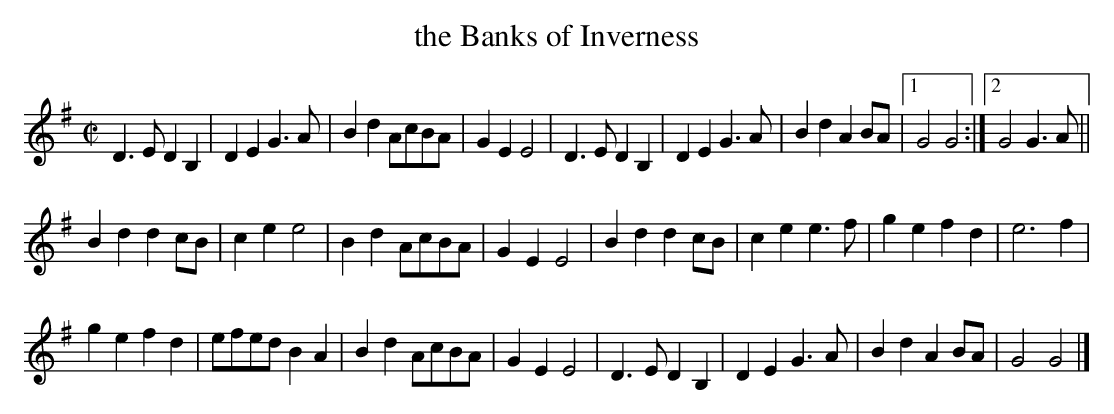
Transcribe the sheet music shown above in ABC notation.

X:1
T: the Banks of Inverness
M: C|
L: 1/4
K: G
D>EDB, | DEG>A | BdA/c/B/A/ | GEE2 | D>EDB, | DEG>A | BdAB/A/ |1 G2G2 :|2 G2G>A ||
Bddc/B/ | cee2 | BdA/c/B/A/ | GEE2 | Bddc/B/ | cee>f | gefd | e3f |
gefd | e/f/e/d/BA | BdA/c/B/A/ | GEE2 | D>EDB, | DEG>A | BdAB/A/ | G2G2 |]
